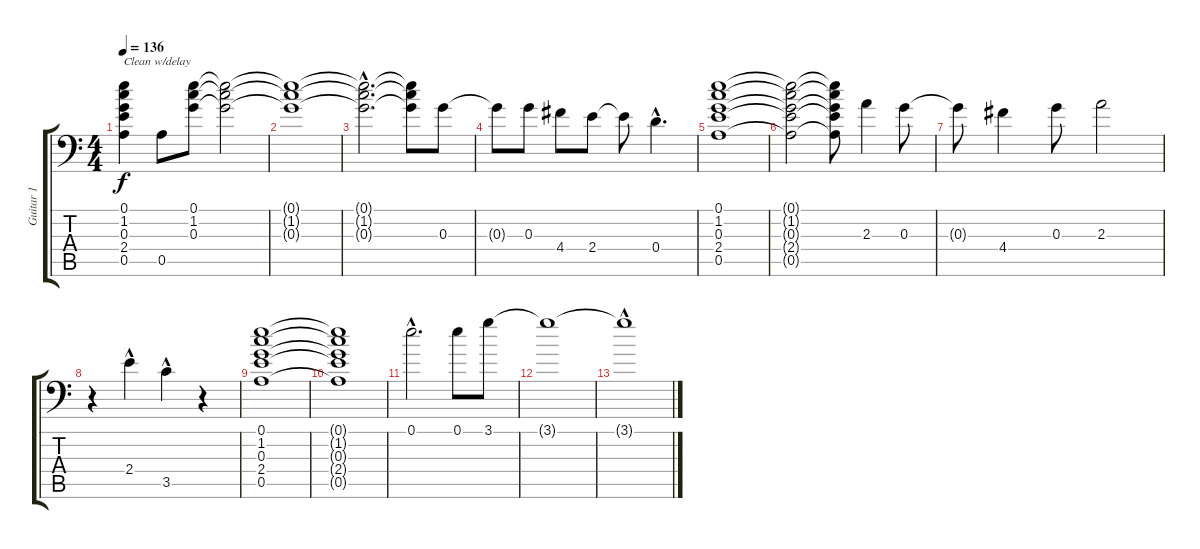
\track ("Guitar 1" "Guitar 1") {instrument distortionguitar}
\staff {score tabs}
\tuning (E4 B3 G3 D3 A2 A1) {hide}
\ts (4 4)
\tempo 136
\clef f4
\ks c
(0.1 1.2 0.3 2.4 0.5).4{txt "Clean w/delay" dy f} 0.5.8 (0.1 1.2 0.3).8 (0.1{t} 1.2{t} 0.3{t}).2 |
(0.1{t} 1.2{t} 0.3{t}).1 |
(0.1{hac t} 1.2{hac t} 0.3{hac t}).2{d} (0.1{t} 1.2{t} 0.3{t}).8 0.3.8 |
0.3{t}.8 0.3.8 4.4.8 2.4.8 2.4{t}.8 0.4{hac}.4{d} |
(0.1 1.2 0.3 2.4 0.5).1 |
(0.1{t} 1.2{t} 0.3{t} 2.4{t} 0.5{t}).2 (0.1{t} 1.2{t} 0.3{t} 2.4{t} 0.5{t}).8 2.3.4 0.3.8 |
0.3{t}.8 4.4.4 0.3.8 2.3.2 |
r.4 2.4{hac}.4 3.5{hac}.4 r.4 |
(0.1 1.2 0.3 2.4 0.5).1 |
(0.1{t} 1.2{t} 0.3{t} 2.4{t} 0.5{t}).1 |
0.1{hac}.2{d} 0.1.8 3.1.8 |
3.1{t}.1 |
3.1{hac t}.1
